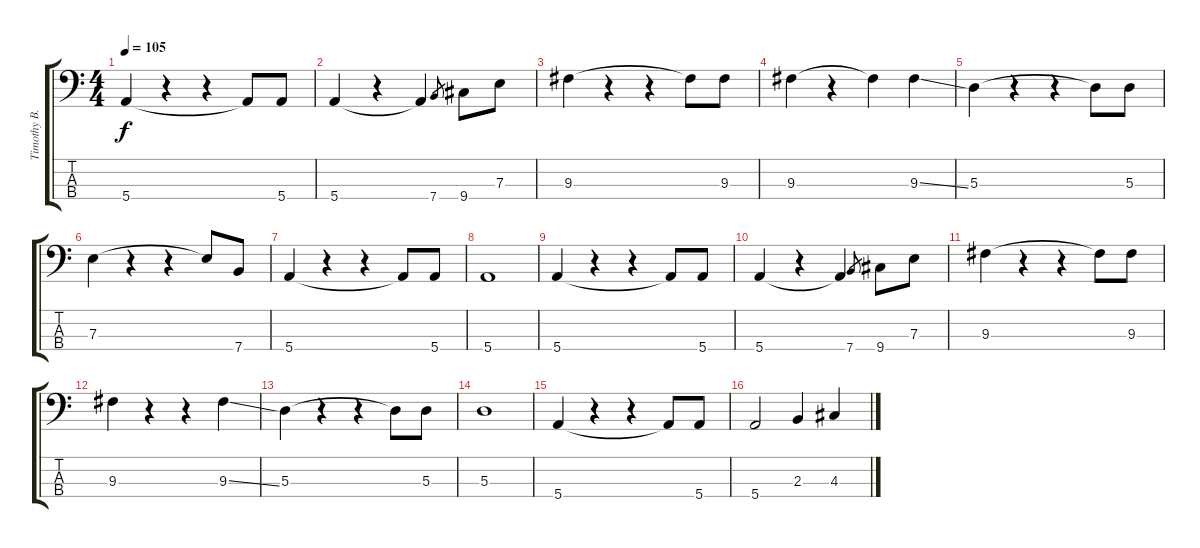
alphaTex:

\track ("Timothy B. Schmit" "Timothy B.") {instrument fretlessbass}
\staff {score tabs}
\tuning (G2 D2 A1 E1) {hide}
\ts (4 4)
\tempo 105
\clef f4
\ks c
5.4.4{dy f} r.4 r.4 5.4{t}.8 5.4.8 |
5.4.4 r.4 5.4{t}.4 7.4.8{gr} 9.4.8 7.3.8 |
9.3.4 r.4 r.4 9.3{t}.8 9.3.8 |
9.3.4 r.4 9.3{t}.4 9.3{ss}.4 |
5.3.4 r.4 r.4 5.3{t}.8 5.3.8 |
7.3.4 r.4 r.4 7.3{t}.8 7.4.8 |
5.4.4 r.4 r.4 5.4{t}.8 5.4.8 |
5.4.1 |
5.4.4 r.4 r.4 5.4{t}.8 5.4.8 |
5.4.4 r.4 5.4{t}.4 7.4.8{gr} 9.4.8 7.3.8 |
9.3.4 r.4 r.4 9.3{t}.8 9.3.8 |
9.3.4 r.4 r.4 9.3{ss}.4 |
5.3.4 r.4 r.4 5.3{t}.8 5.3.8 |
5.3.1 |
5.4.4 r.4 r.4 5.4{t}.8 5.4.8 |
5.4.2 2.3.4 4.3.4
